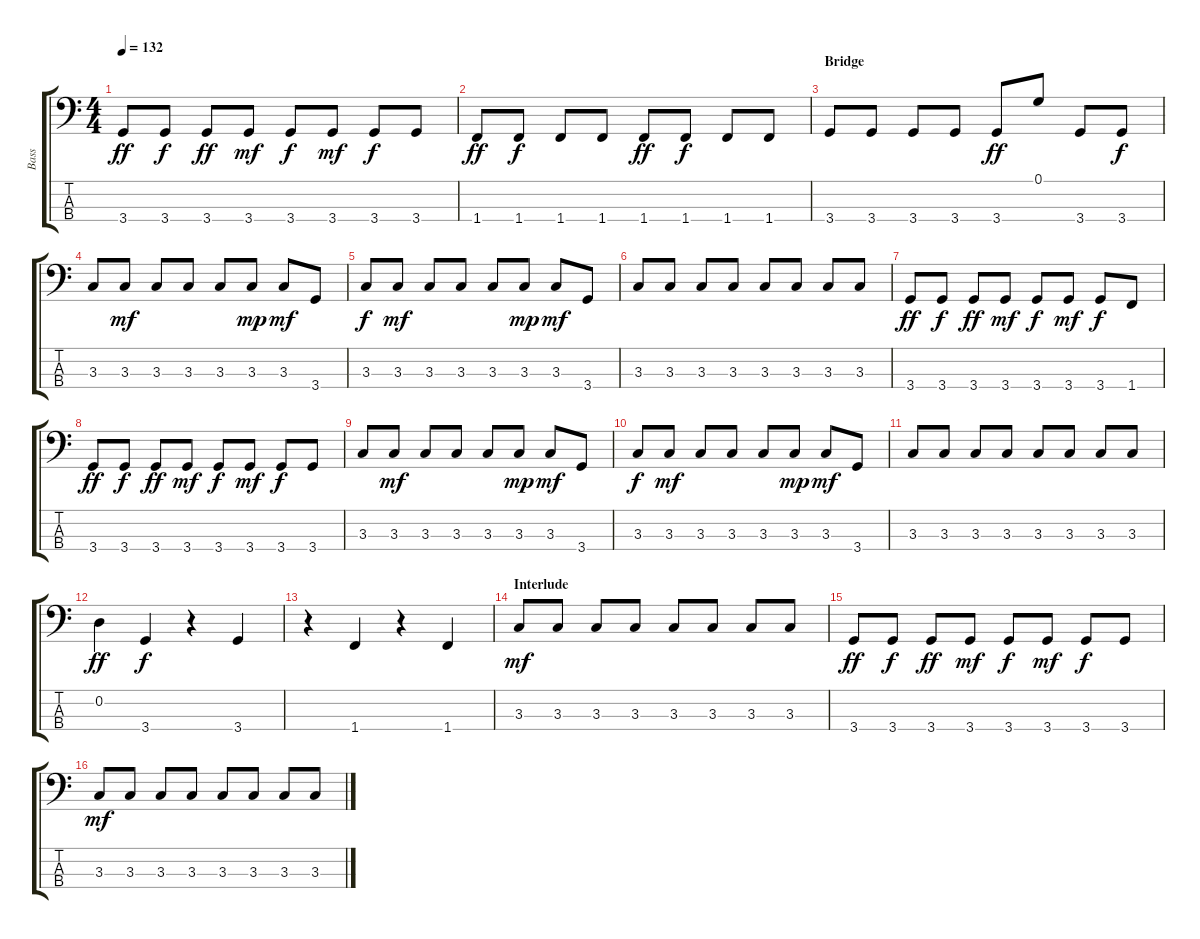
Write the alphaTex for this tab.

\track ("Bass" "Bass") {instrument electricbassfinger}
\staff {score tabs}
\tuning (G2 D2 A1 E1) {hide}
\ts (4 4)
\tempo 132
\clef f4
\ks c
3.4.8{dy ff} 3.4.8{dy f} 3.4.8{dy ff} 3.4.8{dy mf} 3.4.8{dy f} 3.4.8{dy mf} 3.4.8{dy f} 3.4.8 |
1.4.8{dy ff} 1.4.8{dy f} 1.4.8 1.4.8 1.4.8{dy ff} 1.4.8{dy f} 1.4.8 1.4.8 |
\section ("" "Bridge ")
3.4.8 3.4.8 3.4.8 3.4.8 3.4.8{dy ff} 0.1.8 3.4.8 3.4.8{dy f} |
3.3.8 3.3.8{dy mf} 3.3.8 3.3.8 3.3.8 3.3.8{dy mp} 3.3.8{dy mf} 3.4.8 |
3.3.8{dy f} 3.3.8{dy mf} 3.3.8 3.3.8 3.3.8 3.3.8{dy mp} 3.3.8{dy mf} 3.4.8 |
3.3.8 3.3.8 3.3.8 3.3.8 3.3.8 3.3.8 3.3.8 3.3.8 |
3.4.8{dy ff} 3.4.8{dy f} 3.4.8{dy ff} 3.4.8{dy mf} 3.4.8{dy f} 3.4.8{dy mf} 3.4.8{dy f} 1.4.8 |
3.4.8{dy ff} 3.4.8{dy f} 3.4.8{dy ff} 3.4.8{dy mf} 3.4.8{dy f} 3.4.8{dy mf} 3.4.8{dy f} 3.4.8 |
3.3.8 3.3.8{dy mf} 3.3.8 3.3.8 3.3.8 3.3.8{dy mp} 3.3.8{dy mf} 3.4.8 |
3.3.8{dy f} 3.3.8{dy mf} 3.3.8 3.3.8 3.3.8 3.3.8{dy mp} 3.3.8{dy mf} 3.4.8 |
3.3.8 3.3.8 3.3.8 3.3.8 3.3.8 3.3.8 3.3.8 3.3.8 |
0.2.4{dy ff} 3.4.4{dy f} r.4 3.4.4 |
r.4 1.4.4 r.4 1.4.4 |
\section ("" "Interlude")
3.3.8{dy mf} 3.3.8 3.3.8 3.3.8 3.3.8 3.3.8 3.3.8 3.3.8 |
3.4.8{dy ff} 3.4.8{dy f} 3.4.8{dy ff} 3.4.8{dy mf} 3.4.8{dy f} 3.4.8{dy mf} 3.4.8{dy f} 3.4.8 |
3.3.8{dy mf} 3.3.8 3.3.8 3.3.8 3.3.8 3.3.8 3.3.8 3.3.8
